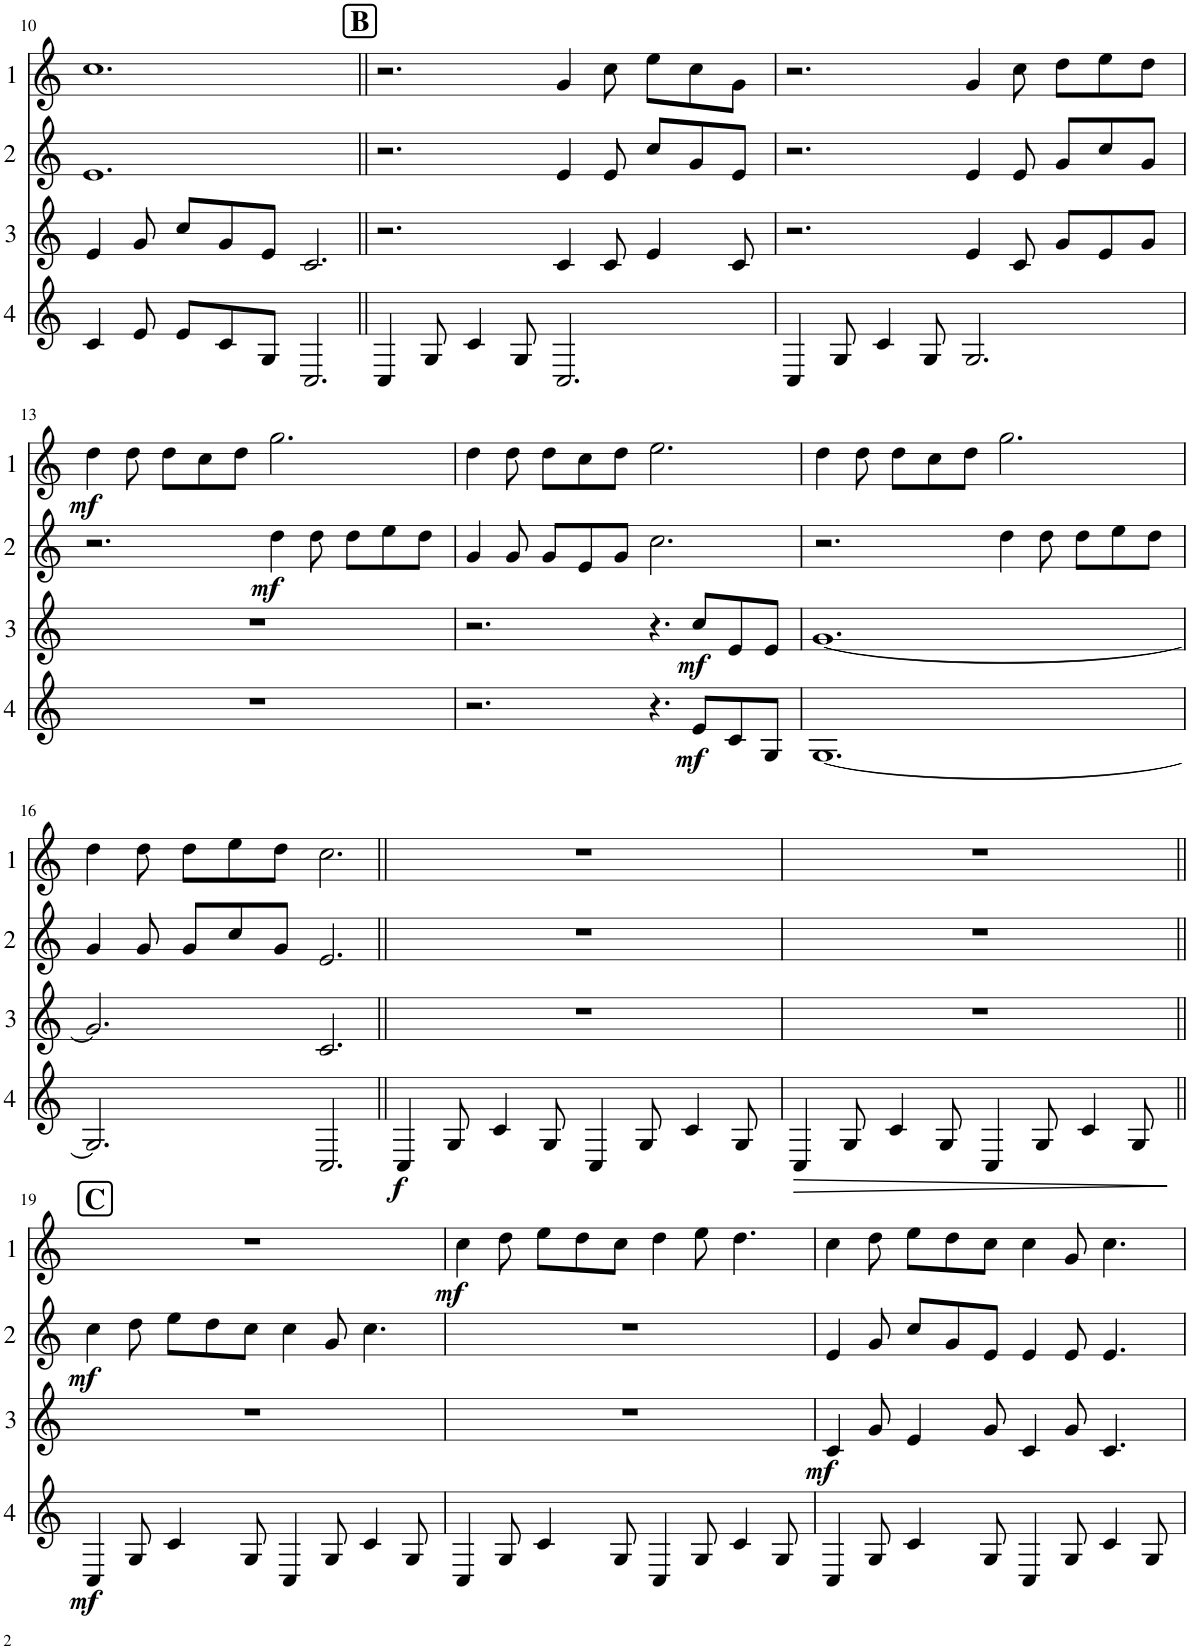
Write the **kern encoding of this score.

**kern	**dynam	**kern	**dynam	**kern	**dynam	**kern	**dynam
*part4	*part4	*part3	*part3	*part2	*part2	*part1	*part1
*staff4	*staff4	*staff3	*staff3	*staff2	*staff2	*staff1	*staff1
*I"4	*	*I"3	*	*I"2	*	*I"1	*
!!LO:PB:g=z
*clefG2	*	*clefG2	*	*clefG2	*	*clefG2	*
*Trd4c7	*	*Trd4c7	*	*Trd4c7	*	*Trd4c7	*
*k[]	*	*k[]	*	*k[]	*	*k[]	*
*M12/8	*	*M12/8	*	*M12/8	*	*M12/8	*
=10	=10	=10	=10	=10	=10	=10	=10
4c/	.	4e/	.	1.e	.	1.cc	.
8e/	.	8g/	.	.	.	.	.
8e/L	.	8cc/L	.	.	.	.	.
8c/	.	8g/	.	.	.	.	.
8G/J	.	8e/J	.	.	.	.	.
2.C/	.	2.c/	.	.	.	.	.
!!LO:REH:place=s1:a:B:cj:fs=14:t=B
=11||	=11||	=11||	=11||	=11||	=11||	=11||	=11||
4C/	.	2.r	.	2.r	.	2.r	.
8G/	.	.	.	.	.	.	.
4c/	.	.	.	.	.	.	.
8G/	.	.	.	.	.	.	.
2.C/	.	4c/	.	4e/	.	4g/	.
.	.	8c/	.	8e/	.	8cc\	.
.	.	4e/	.	8cc/L	.	8ee\L	.
.	.	.	.	8g/	.	8cc\	.
.	.	8c/	.	8e/J	.	8g\J	.
=12	=12	=12	=12	=12	=12	=12	=12
4C/	.	2.r	.	2.r	.	2.r	.
8G/	.	.	.	.	.	.	.
4c/	.	.	.	.	.	.	.
8G/	.	.	.	.	.	.	.
2.G/	.	4e/	.	4e/	.	4g/	.
.	.	8c/	.	8e/	.	8cc\	.
.	.	8g/L	.	8g/L	.	8dd\L	.
.	.	8e/	.	8cc/	.	8ee\	.
.	.	8g/J	.	8g/J	.	8dd\J	.
!!LO:LB:g=z
=13	=13	=13	=13	=13	=13	=13	=13
!	!	!	!	!	!	!	!LO:DY:b
1.r	.	1.r	.	2.r	.	4dd\	mf
.	.	.	.	.	.	8dd\	.
.	.	.	.	.	.	8dd\L	.
.	.	.	.	.	.	8cc\	.
.	.	.	.	.	.	8dd\J	.
!	!	!	!	!	!LO:DY:b	!	!
.	.	.	.	4dd\	mf	2.gg\	.
.	.	.	.	8dd\	.	.	.
.	.	.	.	8dd\L	.	.	.
.	.	.	.	8ee\	.	.	.
.	.	.	.	8dd\J	.	.	.
=14	=14	=14	=14	=14	=14	=14	=14
2.r	.	2.r	.	4g/	.	4dd\	.
.	.	.	.	8g/	.	8dd\	.
.	.	.	.	8g/L	.	8dd\L	.
.	.	.	.	8e/	.	8cc\	.
.	.	.	.	8g/J	.	8dd\J	.
4.r	.	4.r	.	2.cc\	.	2.ee\	.
!	!LO:DY:b	!	!LO:DY:b	!	!	!	!
8e/L	mf	8cc/L	mf	.	.	.	.
8c/	.	8e/	.	.	.	.	.
8G/J	.	8e/J	.	.	.	.	.
=15	=15	=15	=15	=15	=15	=15	=15
[1.G	.	[1.g	.	2.r	.	4dd\	.
.	.	.	.	.	.	8dd\	.
.	.	.	.	.	.	8dd\L	.
.	.	.	.	.	.	8cc\	.
.	.	.	.	.	.	8dd\J	.
.	.	.	.	4dd\	.	2.gg\	.
.	.	.	.	8dd\	.	.	.
.	.	.	.	8dd\L	.	.	.
.	.	.	.	8ee\	.	.	.
.	.	.	.	8dd\J	.	.	.
!!LO:LB:g=z
=16	=16	=16	=16	=16	=16	=16	=16
2.G/]	.	2.g/]	.	4g/	.	4dd\	.
.	.	.	.	8g/	.	8dd\	.
.	.	.	.	8g/L	.	8dd\L	.
.	.	.	.	8cc/	.	8ee\	.
.	.	.	.	8g/J	.	8dd\J	.
2.C/	.	2.c/	.	2.e/	.	2.cc\	.
=17||	=17||	=17||	=17||	=17||	=17||	=17||	=17||
!	!LO:DY:b	!	!	!	!	!	!
4C/	f	1.r	.	1.r	.	1.r	.
8G/	.	.	.	.	.	.	.
4c/	.	.	.	.	.	.	.
8G/	.	.	.	.	.	.	.
4C/	.	.	.	.	.	.	.
8G/	.	.	.	.	.	.	.
4c/	.	.	.	.	.	.	.
8G/	.	.	.	.	.	.	.
=18	=18	=18	=18	=18	=18	=18	=18
!	!LO:HP:b	!	!	!	!	!	!
4C/	>	1.r	.	1.r	.	1.r	.
8G/	.	.	.	.	.	.	.
4c/	.	.	.	.	.	.	.
8G/	.	.	.	.	.	.	.
4C/	.	.	.	.	.	.	.
8G/	.	.	.	.	.	.	.
4c/	.	.	.	.	.	.	.
8G/	.	.	.	.	.	.	.
.	]	.	.	.	.	.	.
!!LO:LB:g=z
!!LO:REH:place=s1:a:B:cj:fs=14:t=C
=19||	=19||	=19||	=19||	=19||	=19||	=19||	=19||
!	!LO:DY:b	!	!	!	!LO:DY:b	!	!
4C/	mf	1.r	.	4cc\	mf	1.r	.
8G/	.	.	.	8dd\	.	.	.
4c/	.	.	.	8ee\L	.	.	.
.	.	.	.	8dd\	.	.	.
8G/	.	.	.	8cc\J	.	.	.
4C/	.	.	.	4cc\	.	.	.
8G/	.	.	.	8g/	.	.	.
4c/	.	.	.	4.cc\	.	.	.
8G/	.	.	.	.	.	.	.
=20	=20	=20	=20	=20	=20	=20	=20
!	!	!	!	!	!	!	!LO:DY:b
4C/	.	1.r	.	1.r	.	4cc\	mf
8G/	.	.	.	.	.	8dd\	.
4c/	.	.	.	.	.	8ee\L	.
.	.	.	.	.	.	8dd\	.
8G/	.	.	.	.	.	8cc\J	.
4C/	.	.	.	.	.	4dd\	.
8G/	.	.	.	.	.	8ee\	.
4c/	.	.	.	.	.	4.dd\	.
8G/	.	.	.	.	.	.	.
=21	=21	=21	=21	=21	=21	=21	=21
!	!	!	!LO:DY:b	!	!	!	!
4C/	.	4c/	mf	4e/	.	4cc\	.
8G/	.	8g/	.	8g/	.	8dd\	.
4c/	.	4e/	.	8cc/L	.	8ee\L	.
.	.	.	.	8g/	.	8dd\	.
8G/	.	8g/	.	8e/J	.	8cc\J	.
4C/	.	4c/	.	4e/	.	4cc\	.
8G/	.	8g/	.	8e/	.	8g/	.
4c/	.	4.c/	.	4.e/	.	4.cc\	.
8G/	.	.	.	.	.	.	.
=	=	=	=	=	=	=	=
*-	*-	*-	*-	*-	*-	*-	*-
